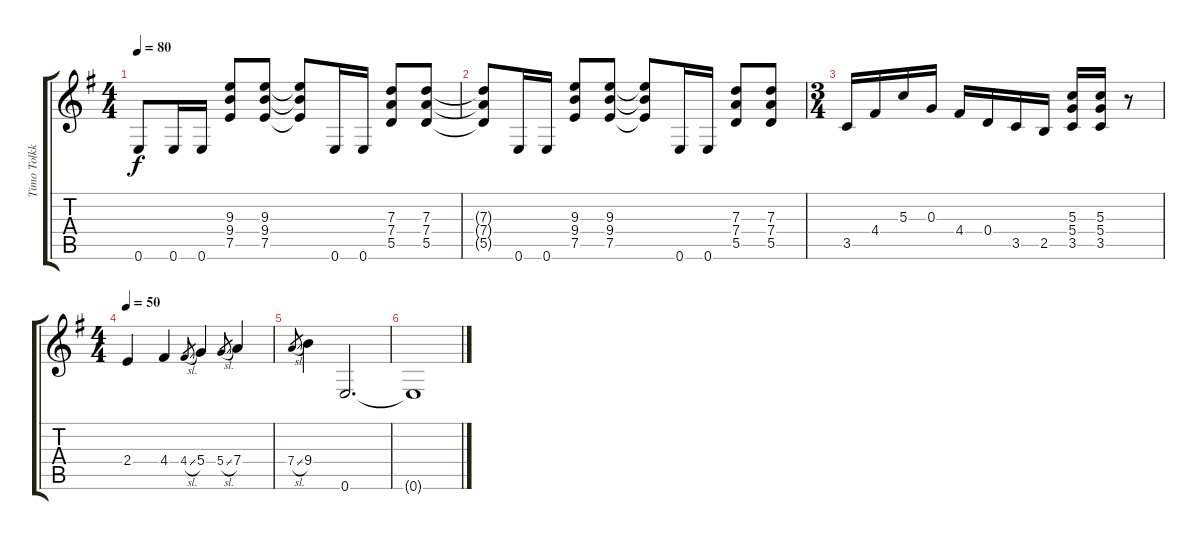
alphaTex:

\track ("Timo Tolkki I" "Timo Tolkk") {instrument distortionguitar}
\staff {score tabs}
\tuning (E4 B3 G3 D3 A2 E2) {hide}
\ts (4 4)
\tempo 80
\clef g2
\ks g
0.6.8{dy f} 0.6.16 0.6.16 (9.3 9.4 7.5).8 (9.3 9.4 7.5).8 (9.3{t} 9.4{t} 7.5{t}).8 0.6.16 0.6.16 (7.3 7.4 5.5).8 (7.3 7.4 5.5).8 |
(7.3{t} 7.4{t} 5.5{t}).8 0.6.16 0.6.16 (9.3 9.4 7.5).8 (9.3 9.4 7.5).8 (9.3{t} 9.4{t} 7.5{t}).8 0.6.16 0.6.16 (7.3 7.4 5.5).8 (7.3 7.4 5.5).8 |
\ts (3 4)
3.5.16 4.4.16 5.3.16 0.3.16 4.4.16 0.4.16 3.5.16 2.5.16 (5.3 5.4 3.5).16 (5.3 5.4 3.5).16 r.8 |
\ts (4 4)
\tempo 50
2.4.4 4.4.4 4.4{sl}.8{gr} 5.4.4 5.4{sl}.8{gr} 7.4.4 |
7.4{sl}.8{gr} 9.4.4 0.6.2{d} |
0.6{t}.1
